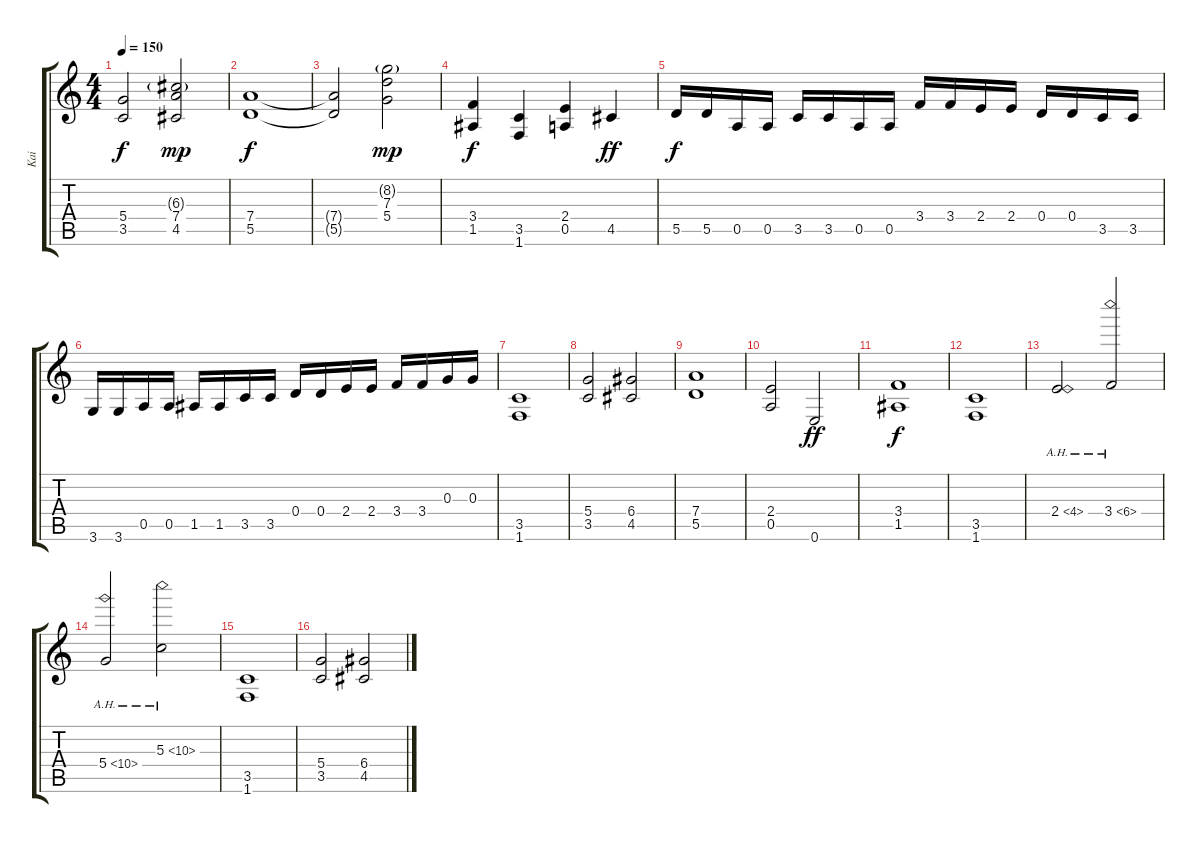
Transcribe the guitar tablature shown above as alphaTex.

\track ("Kai" "Kai") {instrument overdrivenguitar}
\staff {score tabs}
\tuning (E4 B3 G3 D3 A2 E2) {hide}
\ts (4 4)
\tempo 150
\clef g2
\ks c
(5.4{t} 3.5{t}).2{dy f} (6.3{g} 7.4 4.5).2{dy mp} |
(7.4 5.5).1{dy f} |
(7.4{t} 5.5{t}).2 (8.2{g} 7.3 5.4).2{dy mp} |
(3.4 1.5).4{dy f} (3.5 1.6).4 (2.4 0.5).4 4.5.4{dy ff} |
5.5.16{dy f} 5.5.16 0.5.16 0.5.16 3.5.16 3.5.16 0.5.16 0.5.16 3.4.16 3.4.16 2.4.16 2.4.16 0.4.16 0.4.16 3.5.16 3.5.16 |
3.6.16 3.6.16 0.5.16 0.5.16 1.5.16 1.5.16 3.5.16 3.5.16 0.4.16 0.4.16 2.4.16 2.4.16 3.4.16 3.4.16 0.3.16 0.3.16 |
(3.5 1.6).1 |
(5.4 3.5).2 (6.4 4.5).2 |
(7.4 5.5).1 |
(2.4 0.5).2 0.6.2{dy ff} |
(3.4 1.5).1{dy f} |
(3.5 1.6).1 |
2.4{ah 2}.2 3.4{ah 3}.2 |
5.4{ah 5}.2 5.3{ah 5}.2 |
(3.5 1.6).1 |
(5.4 3.5).2 (6.4 4.5).2
